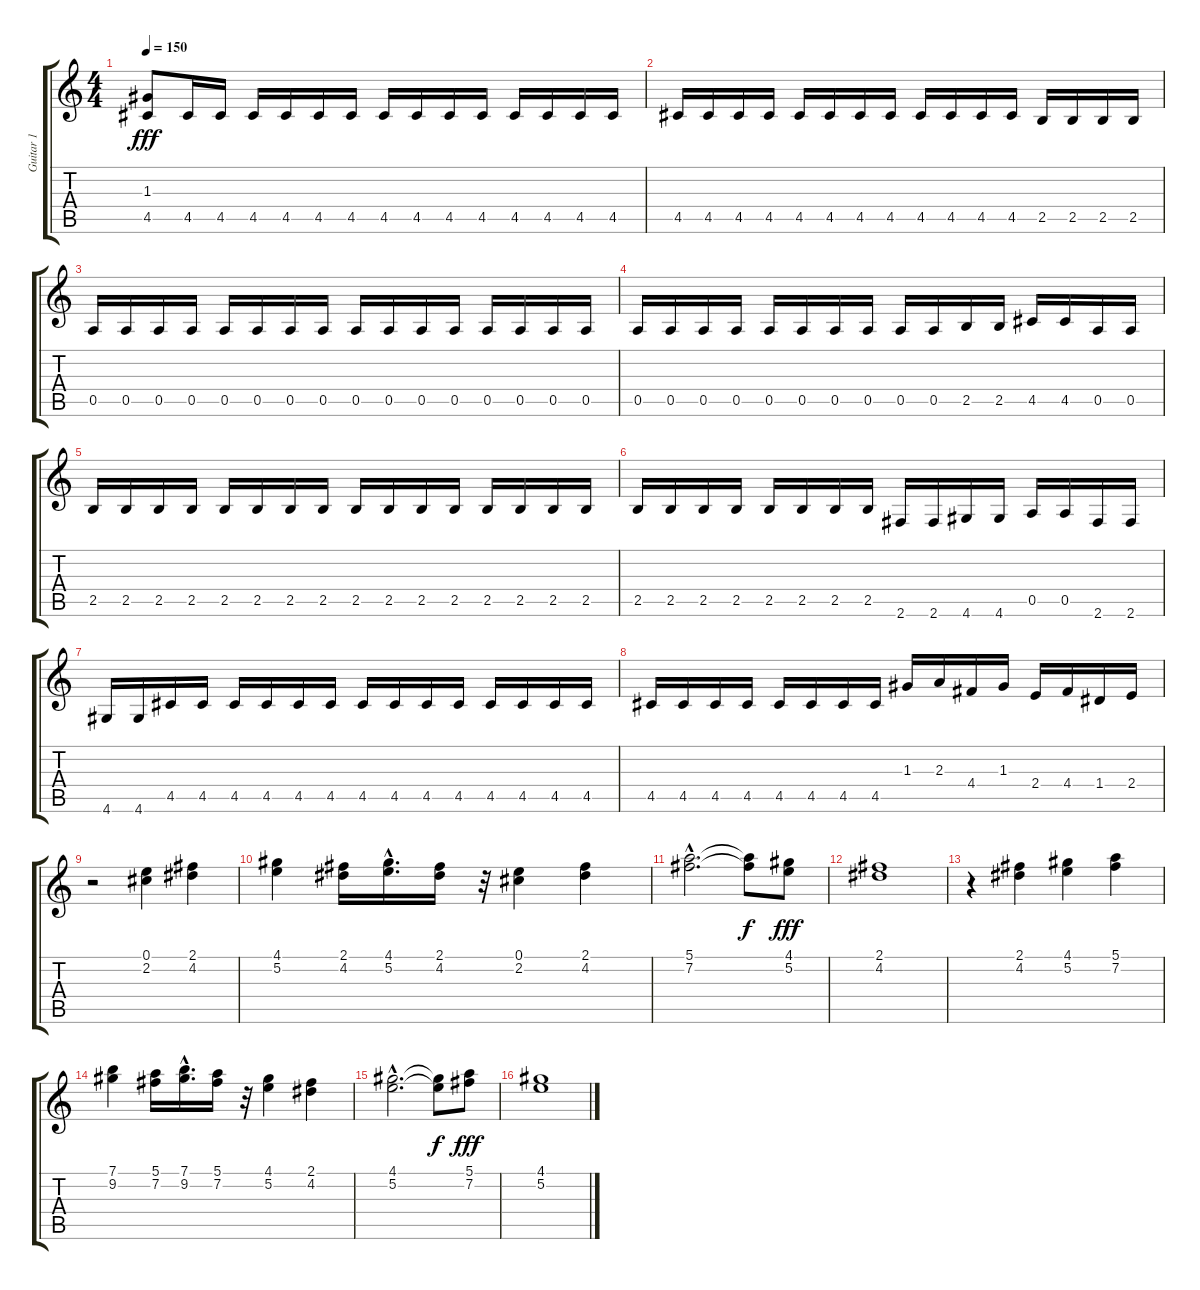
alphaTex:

\track ("Guitar 1" "Guitar 1") {instrument distortionguitar}
\staff {score tabs}
\tuning (E4 B3 G3 D3 A2 E2) {hide}
\ts (4 4)
\tempo 150
\clef g2
\ks c
(1.3 4.5).8{dy fff} 4.5.16 4.5.16 4.5.16 4.5.16 4.5.16 4.5.16 4.5.16 4.5.16 4.5.16 4.5.16 4.5.16 4.5.16 4.5.16 4.5.16 |
4.5.16 4.5.16 4.5.16 4.5.16 4.5.16 4.5.16 4.5.16 4.5.16 4.5.16 4.5.16 4.5.16 4.5.16 2.5.16 2.5.16 2.5.16 2.5.16 |
0.5.16 0.5.16 0.5.16 0.5.16 0.5.16 0.5.16 0.5.16 0.5.16 0.5.16 0.5.16 0.5.16 0.5.16 0.5.16 0.5.16 0.5.16 0.5.16 |
0.5.16 0.5.16 0.5.16 0.5.16 0.5.16 0.5.16 0.5.16 0.5.16 0.5.16 0.5.16 2.5.16 2.5.16 4.5.16 4.5.16 0.5.16 0.5.16 |
2.5.16 2.5.16 2.5.16 2.5.16 2.5.16 2.5.16 2.5.16 2.5.16 2.5.16 2.5.16 2.5.16 2.5.16 2.5.16 2.5.16 2.5.16 2.5.16 |
2.5.16 2.5.16 2.5.16 2.5.16 2.5.16 2.5.16 2.5.16 2.5.16 2.6.16 2.6.16 4.6.16 4.6.16 0.5.16 0.5.16 2.6.16 2.6.16 |
4.6.16 4.6.16 4.5.16 4.5.16 4.5.16 4.5.16 4.5.16 4.5.16 4.5.16 4.5.16 4.5.16 4.5.16 4.5.16 4.5.16 4.5.16 4.5.16 |
4.5.16 4.5.16 4.5.16 4.5.16 4.5.16 4.5.16 4.5.16 4.5.16 1.3.16 2.3.16 4.4.16 1.3.16 2.4.16 4.4.16 1.4.16 2.4.16 |
r.2 (0.1 2.2).4{volume 12 balance 8} (2.1 4.2).4 |
(4.1 5.2).4 (2.1 4.2).16 (4.1{hac} 5.2{hac}).16{d} (2.1 4.2).16 r.32 (0.1 2.2).4 (2.1 4.2).4 |
(5.1{hac} 7.2{hac}).2{d} (5.1{t} 7.2{t}).8{dy f} (4.1 5.2).8{dy fff} |
(2.1 4.2).1 |
r.4 (2.1 4.2).4 (4.1 5.2).4 (5.1 7.2).4 |
(7.1 9.2).4 (5.1 7.2).16 (7.1{hac} 9.2{hac}).16{d} (5.1 7.2).16 r.32 (4.1 5.2).4 (2.1 4.2).4 |
(4.1{hac} 5.2{hac}).2{d} (4.1{t} 5.2{t}).8{dy f} (5.1 7.2).8{dy fff} |
(4.1 5.2).1
